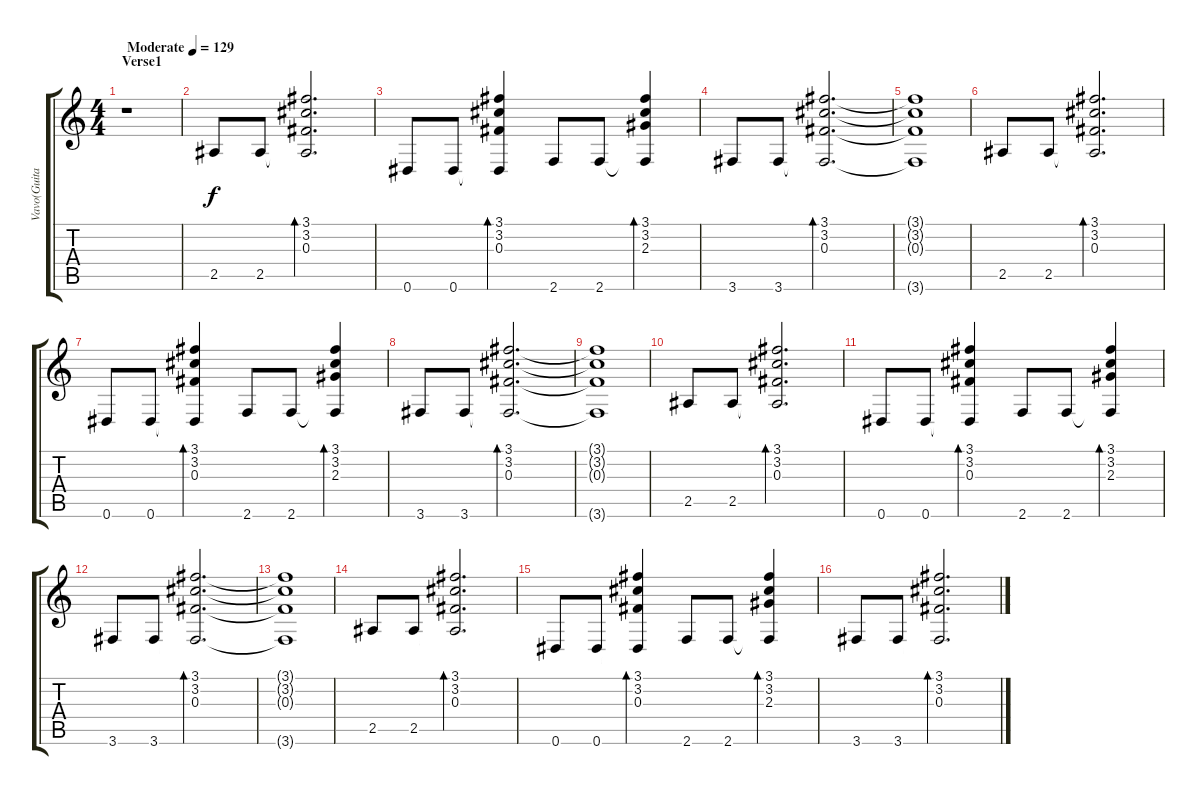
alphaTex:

\track ("Vavo(Guitarra)" "Vavo(Guita") {instrument electricguitarclean}
\staff {score tabs}
\tuning (Eb4 Bb3 Gb3 Db3 Ab2 Eb2) {hide}
\ts (4 4)
\section ("" "Verse1")
\tempo (129 "Moderate")
\clef g2
\ks c
r.1{dy f instrument electricguitarclean} |
2.5.8 2.5.8 (3.1 3.2 0.3 2.5{t}).2{d bd 120} |
0.6.8 0.6.8 (3.1 3.2 0.3 0.6{t}).4{bd 60} 2.6.8 2.6.8 (3.1 3.2 2.3 2.6{t}).4{bd 60} |
3.6.8 3.6.8 (3.1 3.2 0.3 3.6{t}).2{d bd 120} |
(3.1{t} 3.2{t} 0.3{t} 3.6{t}).1 |
2.5.8 2.5.8 (3.1 3.2 0.3 2.5{t}).2{d bd 120} |
0.6.8 0.6.8 (3.1 3.2 0.3 0.6{t}).4{bd 60} 2.6.8 2.6.8 (3.1 3.2 2.3 2.6{t}).4{bd 60} |
3.6.8 3.6.8 (3.1 3.2 0.3 3.6{t}).2{d bd 120} |
(3.1{t} 3.2{t} 0.3{t} 3.6{t}).1 |
2.5.8 2.5.8 (3.1 3.2 0.3 2.5{t}).2{d bd 120} |
0.6.8 0.6.8 (3.1 3.2 0.3 0.6{t}).4{bd 60} 2.6.8 2.6.8 (3.1 3.2 2.3 2.6{t}).4{bd 60} |
3.6.8 3.6.8 (3.1 3.2 0.3 3.6{t}).2{d bd 120} |
(3.1{t} 3.2{t} 0.3{t} 3.6{t}).1 |
2.5.8 2.5.8 (3.1 3.2 0.3 2.5{t}).2{d bd 120} |
0.6.8 0.6.8 (3.1 3.2 0.3 0.6{t}).4{bd 60} 2.6.8 2.6.8 (3.1 3.2 2.3 2.6{t}).4{bd 60} |
3.6.8 3.6.8 (3.1 3.2 0.3 3.6{t}).2{d bd 120}
